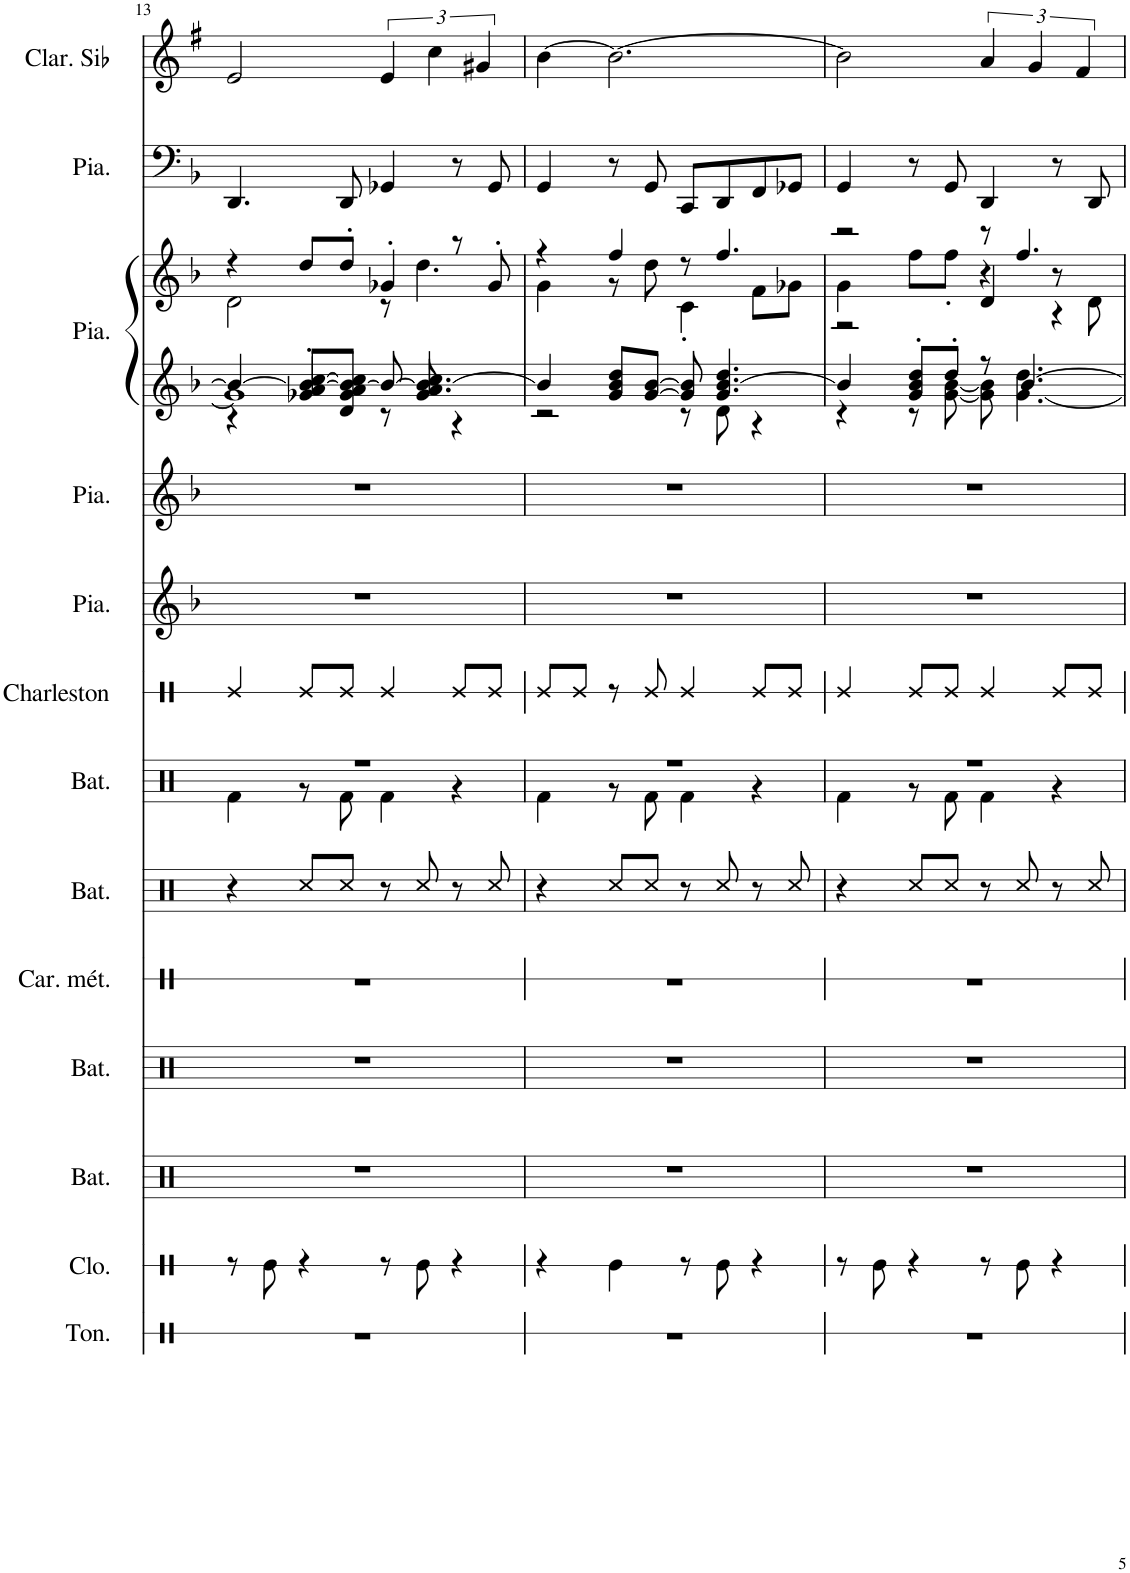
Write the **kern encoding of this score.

**kern	**kern	**kern	**kern	**kern	**kern	**kern	**kern	**kern	**kern	**kern	**kern	**kern	**kern
*part13	*part12	*part11	*part10	*part9	*part8	*part7	*part6	*part5	*part4	*part3	*part3	*part2	*part1
*staff14	*staff13	*staff12	*staff11	*staff10	*staff9	*staff8	*staff7	*staff6	*staff5	*staff4	*staff3	*staff2	*staff1
*I"Tonnerre	*I"Cloche	*I"Batterie	*I"Batterie	*I"Carillon en métal	*I"Batterie	*I"Batterie	*I"Charleston	*I"Piano	*I"Piano	*I"Piano	*	*I"Piano	*I"Clarinette en Sib
*I'Ton.	*I'Clo.	*I'Bat.	*I'Bat.	*I'Car. mét.	*I'Bat.	*I'Bat.	*I'Charleston	*I'Pia.	*I'Pia.	*I'Pia.	*	*I'Pia.	*I'Clar. Sib
!!LO:PB:g=z
*clefX	*clefX	*clefX	*clefX	*clefX	*clefX	*clefX	*clefX	*clefG2	*clefG2	*clefG2	*clefG2	*clefF4	*clefG2
*	*	*	*	*	*	*	*	*	*	*	*	*	*Trd1c2
*k[]	*k[]	*k[]	*k[]	*k[]	*k[]	*k[]	*k[]	*k[b-]	*k[b-]	*k[b-]	*k[b-]	*k[b-]	*k[f#]
*M4/4	*M4/4	*M4/4	*M4/4	*M4/4	*M4/4	*M4/4	*M4/4	*M4/4	*M4/4	*M4/4	*M4/4	*M4/4	*M4/4
=13	=13	=13	=13	=13	=13	=13	=13	=13	=13	=13	=13	=13	=13
*	*	*	*	*	*	*^	*	*	*	*^	*^	*	*
*	*	*	*	*	*	*	*	*	*	*	*	*^	*	*	*	*
1r	8r	1r	1r	1r	4r	1r	4Rf\	4Re/	1r	1r	4b-/_	1g]	4r	4r	2d\	4.DD/	2e/
.	8Re\	.	.	.	.	.	.	.	.	.	.	.	.	.	.	.	.
.	4r	.	.	.	8Rcc/L	.	8r	8Re/L	.	.	8b-/_ [8cc/L	.	4g-X/' 4a/'	8dd/L	.	.	.
.	.	.	.	.	8Rcc/J	.	8Rf\	8Re/J	.	.	8d/ 8g-/ 8a/ 8b-/_ 8cc/]J	.	.	8dd'/J	.	8DD/	.
.	8r	.	.	.	8r	.	4Rf\	4Re/	.	.	8b-/_	.	8r	4g-X'/	8r	4GG-X/	6e/
.	8Re\	.	.	.	8Rcc/	.	.	.	.	.	4.a/ 4.b-/_ 4.cc/	.	8g-/	.	4.dd\	.	.
.	.	.	.	.	.	.	.	.	.	.	.	.	.	.	.	.	6cc\
.	4r	.	.	.	8r	.	4r	8Re/L	.	.	.	.	4r	8r	.	8r	.
.	.	.	.	.	.	.	.	.	.	.	.	.	.	.	.	.	6g#X/
.	.	.	.	.	8Rcc/	.	.	8Re/J	.	.	.	.	.	8g-'/	.	8GG-/	.
*	*	*	*	*	*	*	*	*	*	*	*	*v	*v	*	*	*	*
=14	=14	=14	=14	=14	=14	=14	=14	=14	=14	=14	=14	=14	=14	=14	=14	=14
1r	4r	1r	1r	1r	4r	1r	4Rf\	8Re/L	1r	1r	4b-/]	2r	4r	4g\	4GG/	[4b\
.	.	.	.	.	.	.	.	8Re/J	.	.	.	.	.	.	.	.
.	4Re\	.	.	.	8Rcc/L	.	8r	8r	.	.	8g/ 8b-/ 8dd/L	.	4ff/	8r	8r	2.b\_
.	.	.	.	.	8Rcc/J	.	8Rf\	8Re/	.	.	[8g/ [8b-/J	.	.	8dd\	8GG/	.
.	8r	.	.	.	8r	.	4Rf\	4Re/	.	.	8g/] 8b-/]	8r	8r	4c'\	8CC/L	.
.	8Re\	.	.	.	8Rcc/	.	.	.	.	.	4.g/ [4.b-/ 4.dd/	8d\	4.ff/	.	8DD/	.
.	4r	.	.	.	8r	.	4r	8Re/L	.	.	.	4r	.	8f\L	8FF/	.
.	.	.	.	.	8Rcc/	.	.	8Re/J	.	.	.	.	.	8g-X\J	8GG-X/J	.
=15	=15	=15	=15	=15	=15	=15	=15	=15	=15	=15	=15	=15	=15	=15	=15	=15
*	*	*	*	*	*	*	*	*	*	*	*	*	*	*^	*	*
1r	8r	1r	1r	1r	4r	1r	4Rf\	4Re/	1r	1r	4b-/]	4r	2r	4g\	2r	4GG/	2b\]
.	8Re\	.	.	.	.	.	.	.	.	.	.	.	.	.	.	.	.
.	4r	.	.	.	8Rcc/L	.	8r	8Re/L	.	.	8g/' 8b-/' 8dd/'L	8r	.	8ff\L	.	8r	.
.	.	.	.	.	8Rcc/J	.	8Rf\	8Re/J	.	.	8dd'/J	[8g\ [8b-\	.	8ff'\J	.	8GG/	.
.	8r	.	.	.	8r	.	4Rf\	4Re/	.	.	8r	8g\] 8b-\]	8r	4r	4d/	4DD/	6a/
.	8Re\	.	.	.	8Rcc/	.	.	.	.	.	[4.b-/	[4.g\ 4.dd\	4.ff/	.	.	.	.
.	.	.	.	.	.	.	.	.	.	.	.	.	.	.	.	.	6g/
.	4r	.	.	.	8r	.	4r	8Re/L	.	.	.	.	.	8r	4r	8r	.
.	.	.	.	.	.	.	.	.	.	.	.	.	.	.	.	.	6f#/
.	.	.	.	.	8Rcc/	.	.	8Re/J	.	.	.	.	.	8d\	.	8DD/	.
*	*	*	*	*	*	*	*	*	*	*	*v	*v	*	*	*	*	*
*	*	*	*	*	*	*v	*v	*	*	*	*	*v	*v	*v	*	*
=	=	=	=	=	=	=	=	=	=	=	=	=	=
*-	*-	*-	*-	*-	*-	*-	*-	*-	*-	*-	*-	*-	*-
